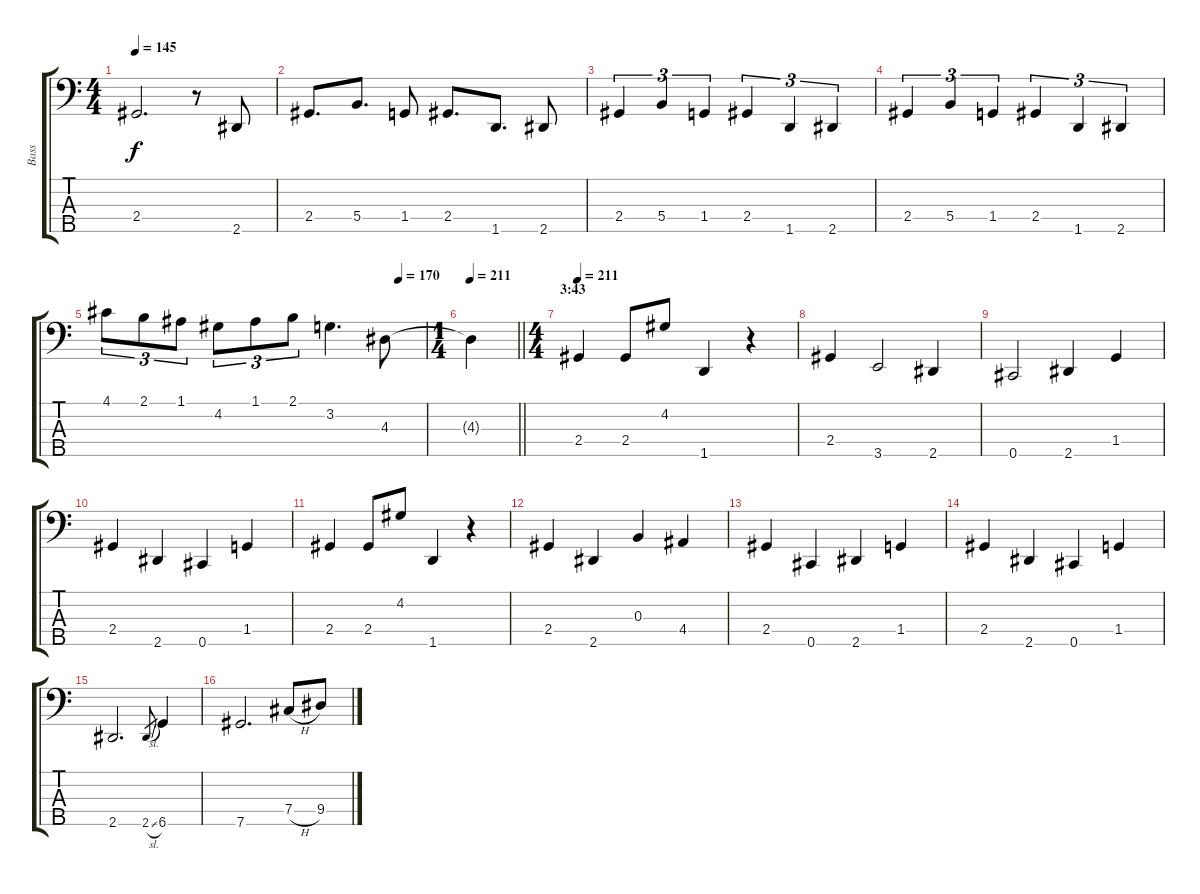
\track ("Bass" "Bass") {instrument electricbassfinger}
\staff {score tabs}
\tuning (A2 E2 B1 Gb1 Db1) {hide}
\ts (4 4)
\tempo 145
\clef f4
\ks c
2.4.2{d dy f} r.8 2.5.8 |
2.4.8{d} 5.4.8{d} 1.4.8 2.4.8{d} 1.5.8{d} 2.5.8 |
2.4.4{tu (3 2)} 5.4.4{tu (3 2)} 1.4.4{tu (3 2)} 2.4.4{tu (3 2)} 1.5.4{tu (3 2)} 2.5.4{tu (3 2)} |
2.4.4{tu (3 2)} 5.4.4{tu (3 2)} 1.4.4{tu (3 2)} 2.4.4{tu (3 2)} 1.5.4{tu (3 2)} 2.5.4{tu (3 2)} |
\tempo (170 0.9166666666666666)
4.1.8{tu (3 2)} 2.1.8{tu (3 2)} 1.1.8{tu (3 2)} 4.2.8{tu (3 2)} 1.1.8{tu (3 2)} 2.1.8{tu (3 2)} 3.2.4{d} 4.3.8 |
\ts (1 4)
\tempo 211
\barLineRight lightlight
4.3{t}.4 |
\ts (4 4)
\section ("" "3:43")
\tempo 211
2.4.4 2.4.8 4.2.8 1.5.4 r.4 |
2.4.4 3.5.2 2.5.4 |
0.5.2 2.5.4 1.4.4 |
2.4.4 2.5.4 0.5.4 1.4.4 |
2.4.4 2.4.8 4.2.8 1.5.4 r.4 |
2.4.4 2.5.4 0.3.4 4.4.4 |
2.4.4 0.5.4 2.5.4 1.4.4 |
2.4.4 2.5.4 0.5.4 1.4.4 |
2.5.2{d} 2.5{sl}.8{gr} 6.5.4 |
7.5.2{d} 7.4{h}.8 9.4{h}.8
